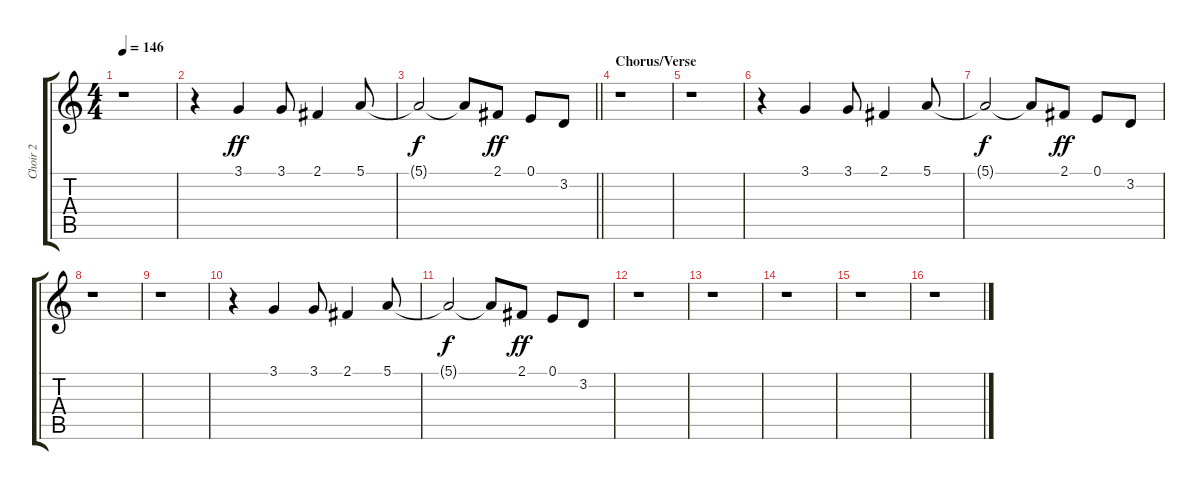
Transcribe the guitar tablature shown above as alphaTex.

\track ("Choir 2" "Choir 2") {instrument lead1square}
\staff {score tabs}
\tuning (E4 B3 G3 D3 A2 E2) {hide}
\ts (4 4)
\tempo 146
\clef g2
\ks c
r.1{dy ff} |
r.4 3.1.4 3.1.8 2.1.4 5.1.8 |
\barLineRight lightlight
5.1{t}.2{dy f} 5.1{t}.8 2.1.8{dy ff} 0.1.8 3.2.8 |
\section ("" "Chorus/Verse")
r.1 |
r.1 |
r.4 3.1.4 3.1.8 2.1.4 5.1.8 |
5.1{t}.2{dy f} 5.1{t}.8 2.1.8{dy ff} 0.1.8 3.2.8 |
r.1 |
r.1 |
r.4 3.1.4 3.1.8 2.1.4 5.1.8 |
5.1{t}.2{dy f} 5.1{t}.8 2.1.8{dy ff} 0.1.8 3.2.8 |
r.1 |
r.1 |
r.1 |
r.1 |
r.1
